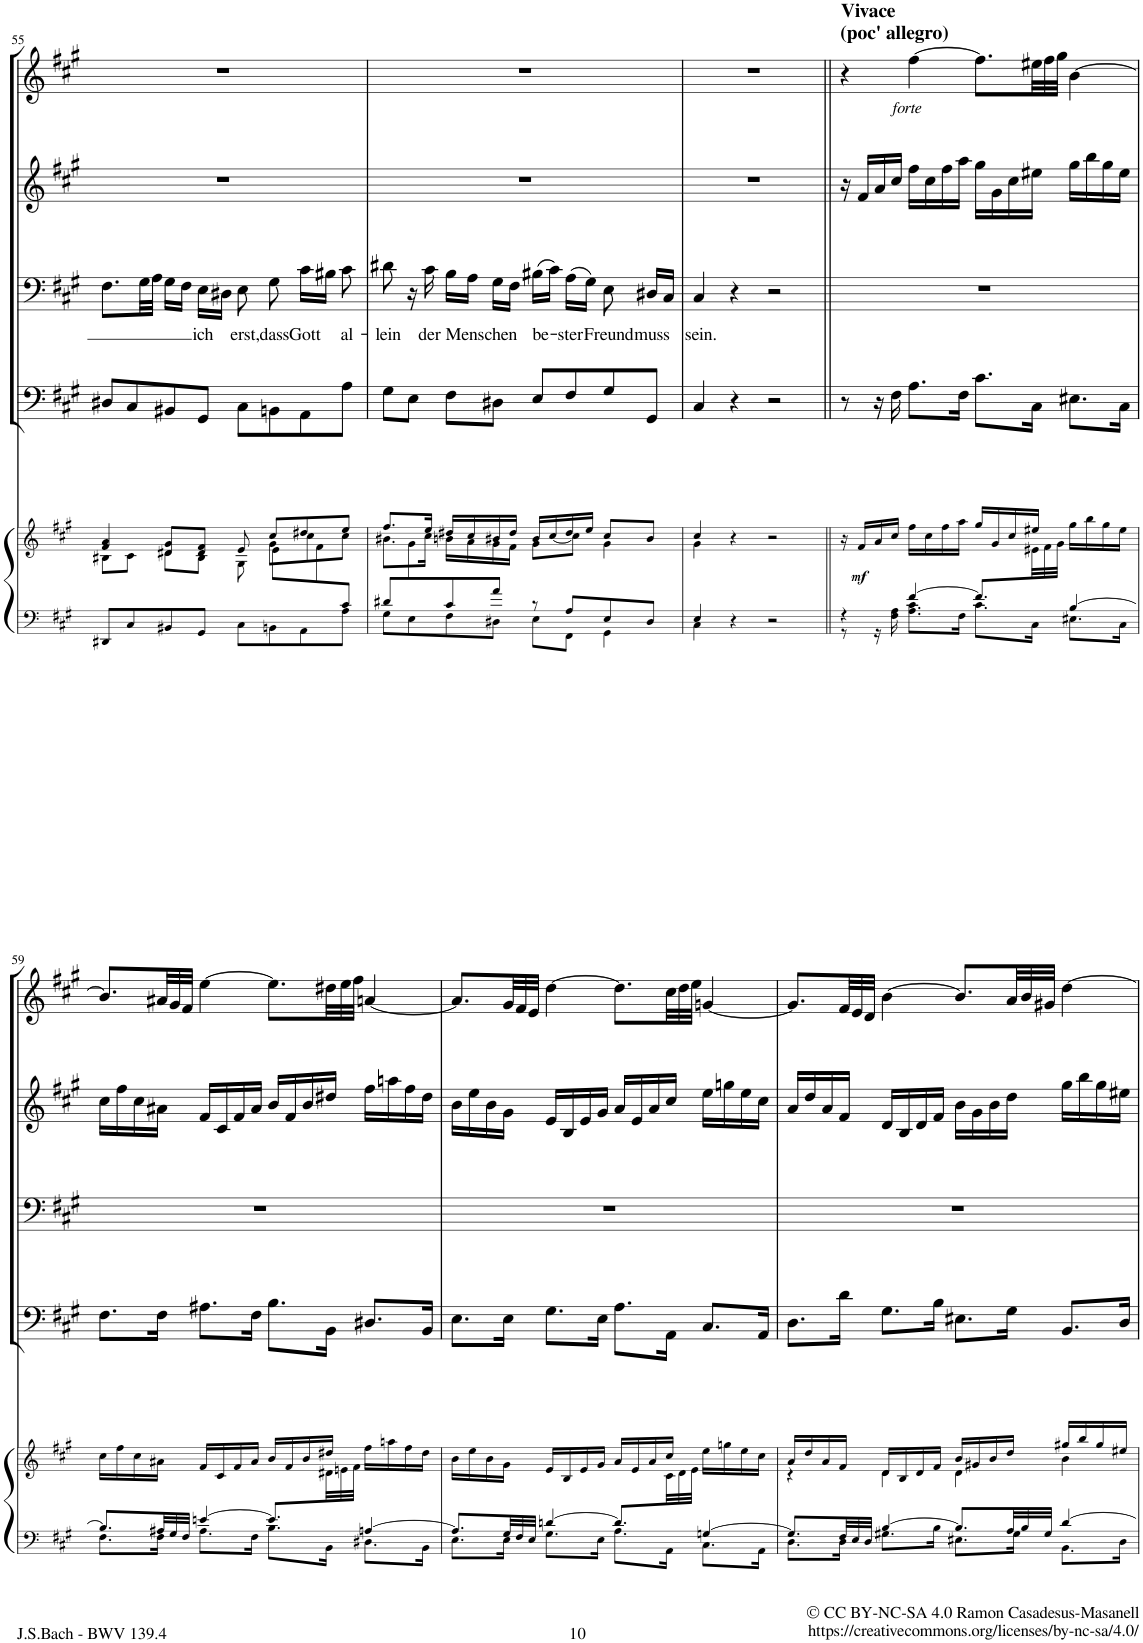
**kern	**kern	**dynam	**kern	**kern	**text	**kern	**kern	**dynam
*part5	*part5	*part5	*part4	*part3	*part3	*part2	*part1	*part1
*staff6	*staff5	*staff5/6	*staff4	*staff3	*staff3	*staff2	*staff1	*staff1
*I"Piano reduction	*	*	*I"Continuo	*I"Basso	*	*I"Violino	*I"Oboe d'amore I, II	*
*I'Pno	*	*	*	*	*	*I'Vln	*I'Ob	*
!!LO:PB:g=z
*clefF4	*clefG2	*	*clefF4	*clefF4	*	*clefG2	*clefG2	*
*k[f#c#g#]	*k[f#c#g#]	*	*k[f#c#g#]	*k[f#c#g#]	*	*k[f#c#g#]	*k[f#c#g#]	*
*M4/4	*M4/4	*	*M4/4	*M4/4	*	*M4/4	*M4/4	*
*met(c)	*met(c)	*	*met(c)	*met(c)	*	*met(c)	*met(c)	*
=55	=55	=55	=55	=55	=55	=55	=55	=55
*^	*^	*	*	*	*	*	*	*
*	*	*	*^	*	*	*	*	*	*	*
8DD#X/L	2ryy	4f#/ 4a/	8B#X\L	8ryy	.	8D#X/L	8.F#\L	.	1r	1r	.
*	*	*	*v	*v	*	*	*	*	*	*	*
8C#/	.	.	8c#\J	.	8C#/	.	.	.	.	.
.	.	.	.	.	.	32G#\LL	.	.	.	.
.	.	.	.	.	.	32A\JJJ	.	.	.	.
8BB#X/	.	8d#X/ 8g#/L	8d#\L	.	8BB#X/	16G#\LL	.	.	.	.
.	.	.	.	.	.	16F#\JJ	.	.	.	.
!	!	!	!	!	!	!	!LO:LY:b	!	!	!
8GG#/J	.	8d#/ 8f#/J	8B#\J	.	8GG#/J	16E\LL	ich	.	.	.
.	.	.	.	.	.	16D#X\JJ	.	.	.	.
!	!	!	!	!	!	!	!LO:LY:b	!	!	!
8ryy	8C#\L	8e/	8G#\	.	8C#\L	8E\	erst,	.	.	.
*	*	*	*^	*	*	*	*	*	*	*
!	!	!	!	!	!	!	!	!LO:LY:b	!	!	!
4ryy	8BBn\	8cc#/L	8g#\L	8e\L	.	8BBn\	8G#\	dass	.	.	.
!	!	!	!	!	!	!	!	!LO:LY:b	!	!	!
.	8AA\	8dd#X/	8cc#\	8f#\	.	8AA\	16c#\LL	Gott	.	.	.
.	.	.	.	.	.	.	16B#X\JJ	.	.	.	.
!	!	!	!	!	!	!	!	!LO:LY:b	!	!	!
8c#/J	8A\J	8ee/J	8cc#\J	8ryy	.	8A\J	8c#\	al-	.	.	.
=56	=56	=56	=56	=56	=56	=56	=56	=56	=56	=56	=56
!	!	!	!	!	!	!	!	!LO:LY:b	!	!	!
8d#X/L	8G#\L	8.ff#/L	8.b#X\L	8ryy	.	8G#\L	8d#X\	-lein	1r	1r	.
8ryy	8E\	.	.	8g#\	.	8E\J	16r	.	.	.	.
!	!	!	!	!	!	!	!	!LO:LY:b	!	!	!
.	.	16ee/Jk	16cc#\Jk	.	.	.	16c#\	der	.	.	.
!	!	!	!	!	!	!	!	!LO:LY:b	!	!	!
8c#/	8F#\	16dd#X/LL	16bn\LL	2.ryy	.	8F#\L	16B\LL	Men-	.	.	.
.	.	16cc#/	16a\	.	.	.	16A\JJ	.	.	.	.
!	!	!	!	!	!	!	!	!LO:LY:b	!	!	!
8a/J	8D#X\J	16b#X/	16g#\	.	.	8D#X\J	16G#\LL	-schen	.	.	.
.	.	16dd#/JJ	16f#\JJ	.	.	.	16F#\JJ	.	.	.	.
!	!	!	!	!	!	!	!	!LO:LY:b	!	!	!
8r	8E\L	16b#/LL	8g#\L	.	.	8E/L	(16B#X\LL	be-	.	.	.
.	.	[<16cc#/	.	.	.	.	16c#\JJ)	.	.	.	.
!	!	!	!	!	!	!	!	!LO:LY:b	!	!	!
8A/L	8FF#\J	16dd#/	8cc#\J]	.	.	8F#/	(16A\LL	-ster	.	.	.
.	.	16ee/JJ	.	.	.	.	16G#\JJ)	.	.	.	.
!	!	!	!	!	!	!	!	!LO:LY:b	!	!	!
8E/	4GG#\	8cc#/L	4g#\	.	.	8G#/	8E\	Freund	.	.	.
!	!	!	!	!	!	!	!	!LO:LY:b	!	!	!
8D#/J	.	8b#/J	.	.	.	8GG#/J	16D#X/LL	muss	.	.	.
.	.	.	.	.	.	.	16C#/JJ	.	.	.	.
*	*	*	*v	*v	*	*	*	*	*	*	*
=57	=57	=57	=57	=57	=57	=57	=57	=57	=57	=57
!	!	!	!	!	!	!	!LO:LY:b	!	!	!
4E/	4C#\	4cc#/	4g#\	.	4C#/	4C#/	sein.	1r	1r	.
4r	4ryy	4r	4ryy	.	4r	4r	.	.	.	.
2r	2ryy	2r	2ryy	.	2r	2r	.	.	.	.
=58||	=58||	=58||	=58||	=58||	=58||	=58||	=58||	=58||	=58||	=58||
!	!	!	!	!	!	!	!	!	!LO:TX:a:B:t=Vivace	!
!	!	!	!	!	!	!	!	!	!LO:TX:a:t=(poc' allegro)	!
4r	8r	16r	8.ryy	.	8r	1r	.	16r	4r	.
!	!	!	!	!LO:DY:b	!	!	!	!	!	!
.	.	16f#/LL	.	mf	.	.	.	16f#/LL	.	.
.	16r	16a/	.	.	16r	.	.	16a/	.	.
*	*	*v	*v	*	*	*	*	*	*	*
.	16F#\ 16A\	16cc#/JJ	.	16F#\	.	.	16cc#/JJ	.	.
!	!	!	!	!	!	!	!	!	!LO:DY:b
[4f#/	8.A\ 8.c#\L	16ff#\LL	.	8.A\L	.	.	16ff#\LL	[4ff#\	other-dynamics
.	.	16cc#\	.	.	.	.	16cc#\	.	.
.	.	16ff#\	.	.	.	.	16ff#\	.	.
.	16F#\Jk	16aa\JJ	.	16F#\Jk	.	.	16aa\JJ	.	.
8.f#/L]	8.c#\L	16gg#/LL	.	8.c#\L	.	.	16gg#\LL	8.ff#\L]	.
.	.	16g#/	.	.	.	.	16g#\	.	.
.	.	16cc#/	.	.	.	.	16cc#\	.	.
*	*	*^	*	*	*	*	*	*	*
*	*	*	*Xbrackettup	*	*	*	*	*	*Xbrackettup	*
16ryy	16C#\Jk	16ee#X/JJ	48e#X\LL	.	16C#\Jk	.	.	16ee#X\JJ	48ee#X\LL	.
.	.	.	48f#\	.	.	.	.	.	48ff#\	.
.	.	.	48g#\JJJ	.	.	.	.	.	48gg#\JJJ	.
[4B/	8.E#X\L	16gg#\LL	4ryy	.	8.E#X\L	.	.	16gg#\LL	[4b\	.
.	.	16bb\	.	.	.	.	.	16bb\	.	.
.	.	16gg#\	.	.	.	.	.	16gg#\	.	.
.	16C#\Jk	16ee#\JJ	.	.	16C#\Jk	.	.	16ee#\JJ	.	.
!!LO:LB:g=z
=59	=59	=59	=59	=59	=59	=59	=59	=59	=59	=59
8.B/L]	8.F#\L	16cc#\LL	8.ryy	.	8.F#\L	1r	.	16cc#\LL	8.b/L]	.
.	.	16ff#\	.	.	.	.	.	16ff#\	.	.
.	.	16cc#\	.	.	.	.	.	16cc#\	.	.
*	*	*v	*v	*	*	*	*	*	*	*
*Xbrackettup	*	*	*	*	*	*	*	*	*
48A#X/LL	16F#\Jk	16a#X\JJ	.	16F#\Jk	.	.	16a#X\JJ	48a#X/LL	.
48G#/	.	.	.	.	.	.	.	48g#/	.
48F#/JJJ	.	.	.	.	.	.	.	48f#/JJJ	.
[4en/	8.A#\L	16f#/LL	.	8.A#X\L	.	.	16f#/LL	[4ee\	.
.	.	16c#/	.	.	.	.	16c#/	.	.
.	.	16f#/	.	.	.	.	16f#/	.	.
.	16F#\Jk	16a#/JJ	.	16F#\Jk	.	.	16a#/JJ	.	.
8.e/L]	8.B\L	16b/LL	.	8.B\L	.	.	16b/LL	8.ee\L]	.
.	.	16f#/	.	.	.	.	16f#/	.	.
.	.	16b/	.	.	.	.	16b/	.	.
*	*	*^	*	*	*	*	*	*	*
16ryy	16BB\Jk	16dd#X/JJ	48d#X\LL	.	16BB\Jk	.	.	16dd#X/JJ	48dd#X\LL	.
.	.	.	48en\	.	.	.	.	.	48ee\	.
.	.	.	48f#\JJJ	.	.	.	.	.	48ff#\JJJ	.
[4An/	8.D#X\L	16ff#\LL	4ryy	.	8.D#X/L	.	.	16ff#\LL	[4an/	.
.	.	16aan\	.	.	.	.	.	16aan\	.	.
.	.	16ff#\	.	.	.	.	.	16ff#\	.	.
.	16BB\Jk	16dd#\JJ	.	.	16BB/Jk	.	.	16dd#\JJ	.	.
=60	=60	=60	=60	=60	=60	=60	=60	=60	=60	=60
8.A/L]	8.E\L	16b\LL	8.ryy	.	8.E\L	1r	.	16b\LL	8.a/L]	.
.	.	16ee\	.	.	.	.	.	16ee\	.	.
.	.	16b\	.	.	.	.	.	16b\	.	.
*	*	*v	*v	*	*	*	*	*	*	*
48G#/LL	16E\Jk	16g#\JJ	.	16E\Jk	.	.	16g#\JJ	48g#/LL	.
48F#/	.	.	.	.	.	.	.	48f#/	.
48E/JJJ	.	.	.	.	.	.	.	48e/JJJ	.
[4dn/	8.G#\L	16e/LL	.	8.G#\L	.	.	16e/LL	[4dd\	.
.	.	16B/	.	.	.	.	16B/	.	.
.	.	16e/	.	.	.	.	16e/	.	.
.	16E\Jk	16g#/JJ	.	16E\Jk	.	.	16g#/JJ	.	.
8.d/L]	8.A\L	16a/LL	.	8.A\L	.	.	16a/LL	8.dd\L]	.
.	.	16e/	.	.	.	.	16e/	.	.
.	.	16a/	.	.	.	.	16a/	.	.
*	*	*^	*	*	*	*	*	*	*
16ryy	16AA\Jk	16cc#/JJ	48c#\LL	.	16AA\Jk	.	.	16cc#/JJ	48cc#\LL	.
.	.	.	48d\	.	.	.	.	.	48dd\	.
.	.	.	48e\JJJ	.	.	.	.	.	48ee\JJJ	.
[4Gn/	8.C#\L	16ee\LL	4ryy	.	8.C#/L	.	.	16ee\LL	[4gn/	.
.	.	16ggn\	.	.	.	.	.	16ggn\	.	.
.	.	16ee\	.	.	.	.	.	16ee\	.	.
.	16AA\Jk	16cc#\JJ	.	.	16AA/Jk	.	.	16cc#\JJ	.	.
=61	=61	=61	=61	=61	=61	=61	=61	=61	=61	=61
8.G/L]	8.D\L	16a/LL	4r	.	8.D\L	1r	.	16a/LL	8.g/L]	.
.	.	16dd/	.	.	.	.	.	16dd/	.	.
.	.	16a/	.	.	.	.	.	16a/	.	.
48F#/LL	16D\Jk	16f#/JJ	.	.	16d\Jk	.	.	16f#/JJ	48f#/LL	.
48E/	.	.	.	.	.	.	.	.	48e/	.
48D/JJJ	.	.	.	.	.	.	.	.	48d/JJJ	.
[4B/	8.G#X\L	16d/LL	4d\	.	8.G#\L	.	.	16d/LL	[4b\	.
.	.	16B/	.	.	.	.	.	16B/	.	.
.	.	16d/	.	.	.	.	.	16d/	.	.
.	16B\Jk	16f#/JJ	.	.	16B\Jk	.	.	16f#/JJ	.	.
8.B/L]	8.E#X\L	16b/LL	4d\	.	8.E#X\L	.	.	16b\LL	8.b/L]	.
.	.	16g#X/	.	.	.	.	.	16g#\	.	.
.	.	16b/	.	.	.	.	.	16b\	.	.
48A/LL	16G#\Jk	16dd/JJ	.	.	16G#\Jk	.	.	16dd\JJ	48a/LL	.
48B/	.	.	.	.	.	.	.	.	48b/	.
48G#/JJJ	.	.	.	.	.	.	.	.	48g#X/JJJ	.
[4d/	8.BB\L	16gg#X/LL	4b\	.	8.BB/L	.	.	16gg#\LL	[4dd\	.
.	.	16bb/	.	.	.	.	.	16bb\	.	.
.	.	16gg#/	.	.	.	.	.	16gg#\	.	.
.	16D\Jk	16ee#X/JJ	.	.	16D/Jk	.	.	16ee#X\JJ	.	.
*v	*v	*	*	*	*	*	*	*	*	*
*	*v	*v	*	*	*	*	*	*	*
=	=	=	=	=	=	=	=	=
*-	*-	*-	*-	*-	*-	*-	*-	*-
